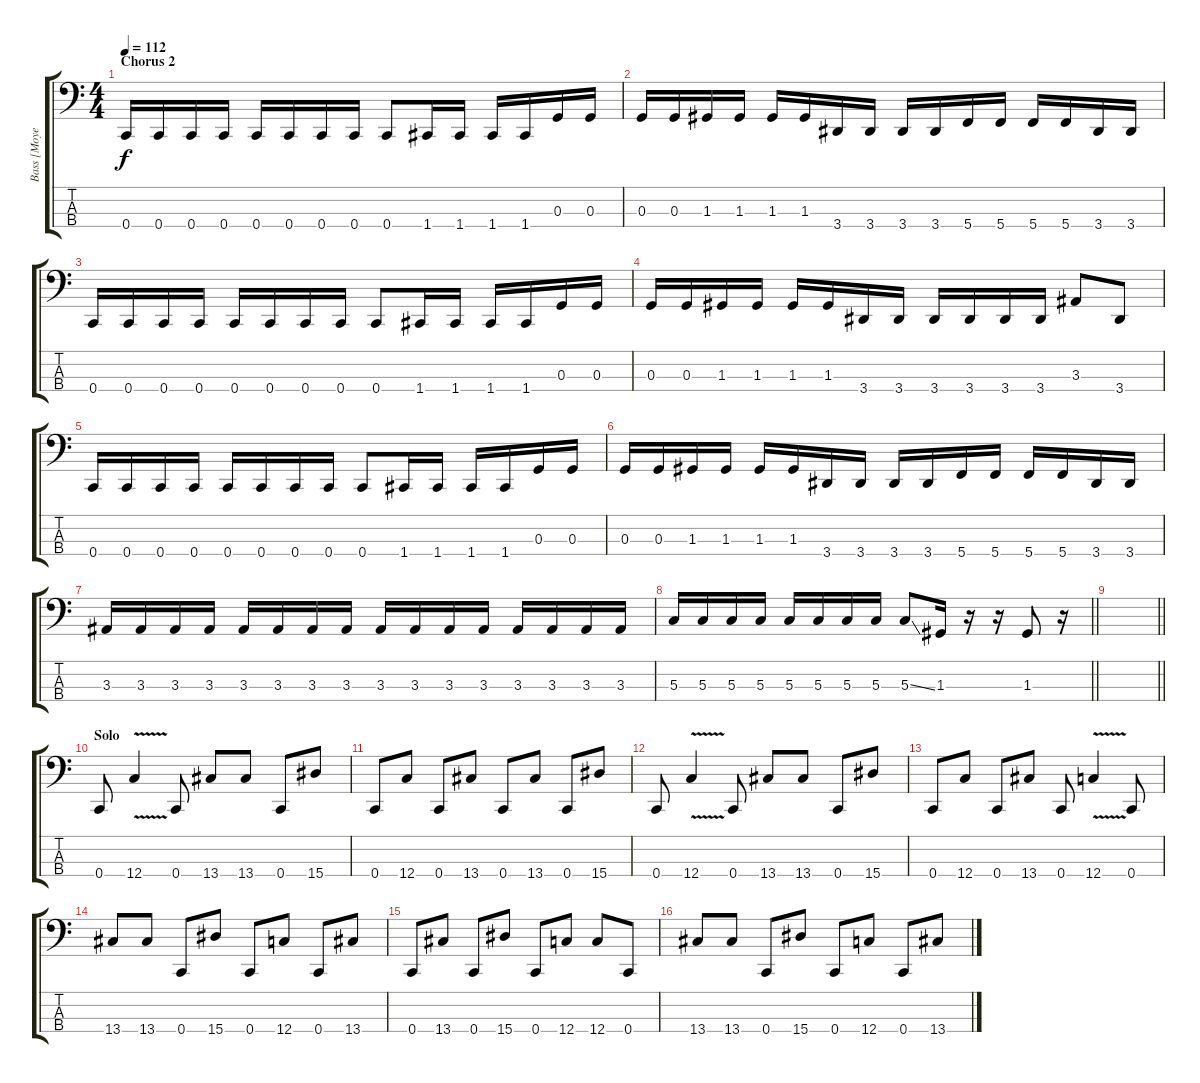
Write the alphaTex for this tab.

\track ("Bass [Moyer]" "Bass [Moye") {instrument electricbassfinger}
\staff {score tabs}
\tuning (F2 C2 G1 C1) {hide}
\ts (4 4)
\section ("" "Chorus 2")
\tempo 112
\clef f4
\ks c
0.4.16{dy f} 0.4.16 0.4.16 0.4.16 0.4.16 0.4.16 0.4.16 0.4.16 0.4.8 1.4.16 1.4.16 1.4.16 1.4.16 0.3.16 0.3.16 |
0.3.16 0.3.16 1.3.16 1.3.16 1.3.16 1.3.16 3.4.16 3.4.16 3.4.16 3.4.16 5.4.16 5.4.16 5.4.16 5.4.16 3.4.16 3.4.16 |
0.4.16 0.4.16 0.4.16 0.4.16 0.4.16 0.4.16 0.4.16 0.4.16 0.4.8 1.4.16 1.4.16 1.4.16 1.4.16 0.3.16 0.3.16 |
0.3.16 0.3.16 1.3.16 1.3.16 1.3.16 1.3.16 3.4.16 3.4.16 3.4.16 3.4.16 3.4.16 3.4.16 3.3.8 3.4.8 |
0.4.16 0.4.16 0.4.16 0.4.16 0.4.16 0.4.16 0.4.16 0.4.16 0.4.8 1.4.16 1.4.16 1.4.16 1.4.16 0.3.16 0.3.16 |
0.3.16 0.3.16 1.3.16 1.3.16 1.3.16 1.3.16 3.4.16 3.4.16 3.4.16 3.4.16 5.4.16 5.4.16 5.4.16 5.4.16 3.4.16 3.4.16 |
3.3.16 3.3.16 3.3.16 3.3.16 3.3.16 3.3.16 3.3.16 3.3.16 3.3.16 3.3.16 3.3.16 3.3.16 3.3.16 3.3.16 3.3.16 3.3.16 |
\barLineRight lightlight
5.3.16 5.3.16 5.3.16 5.3.16 5.3.16 5.3.16 5.3.16 5.3.16 5.3{ss}.8 1.3.16 r.16 r.16 1.3.8 r.16 |
\barLineRight lightlight
|
\section ("" "Solo")
0.4.8 12.4{v}.4 0.4.8 13.4.8 13.4.8 0.4.8 15.4.8 |
0.4.8 12.4.8 0.4.8 13.4.8 0.4.8 13.4.8 0.4.8 15.4.8 |
0.4.8 12.4{v}.4 0.4.8 13.4.8 13.4.8 0.4.8 15.4.8 |
0.4.8 12.4.8 0.4.8 13.4.8 0.4.8 12.4{v}.4 0.4.8 |
13.4.8 13.4.8 0.4.8 15.4.8 0.4.8 12.4.8 0.4.8 13.4.8 |
0.4.8 13.4.8 0.4.8 15.4.8 0.4.8 12.4.8 12.4.8 0.4.8 |
13.4.8 13.4.8 0.4.8 15.4.8 0.4.8 12.4.8 0.4.8 13.4.8
